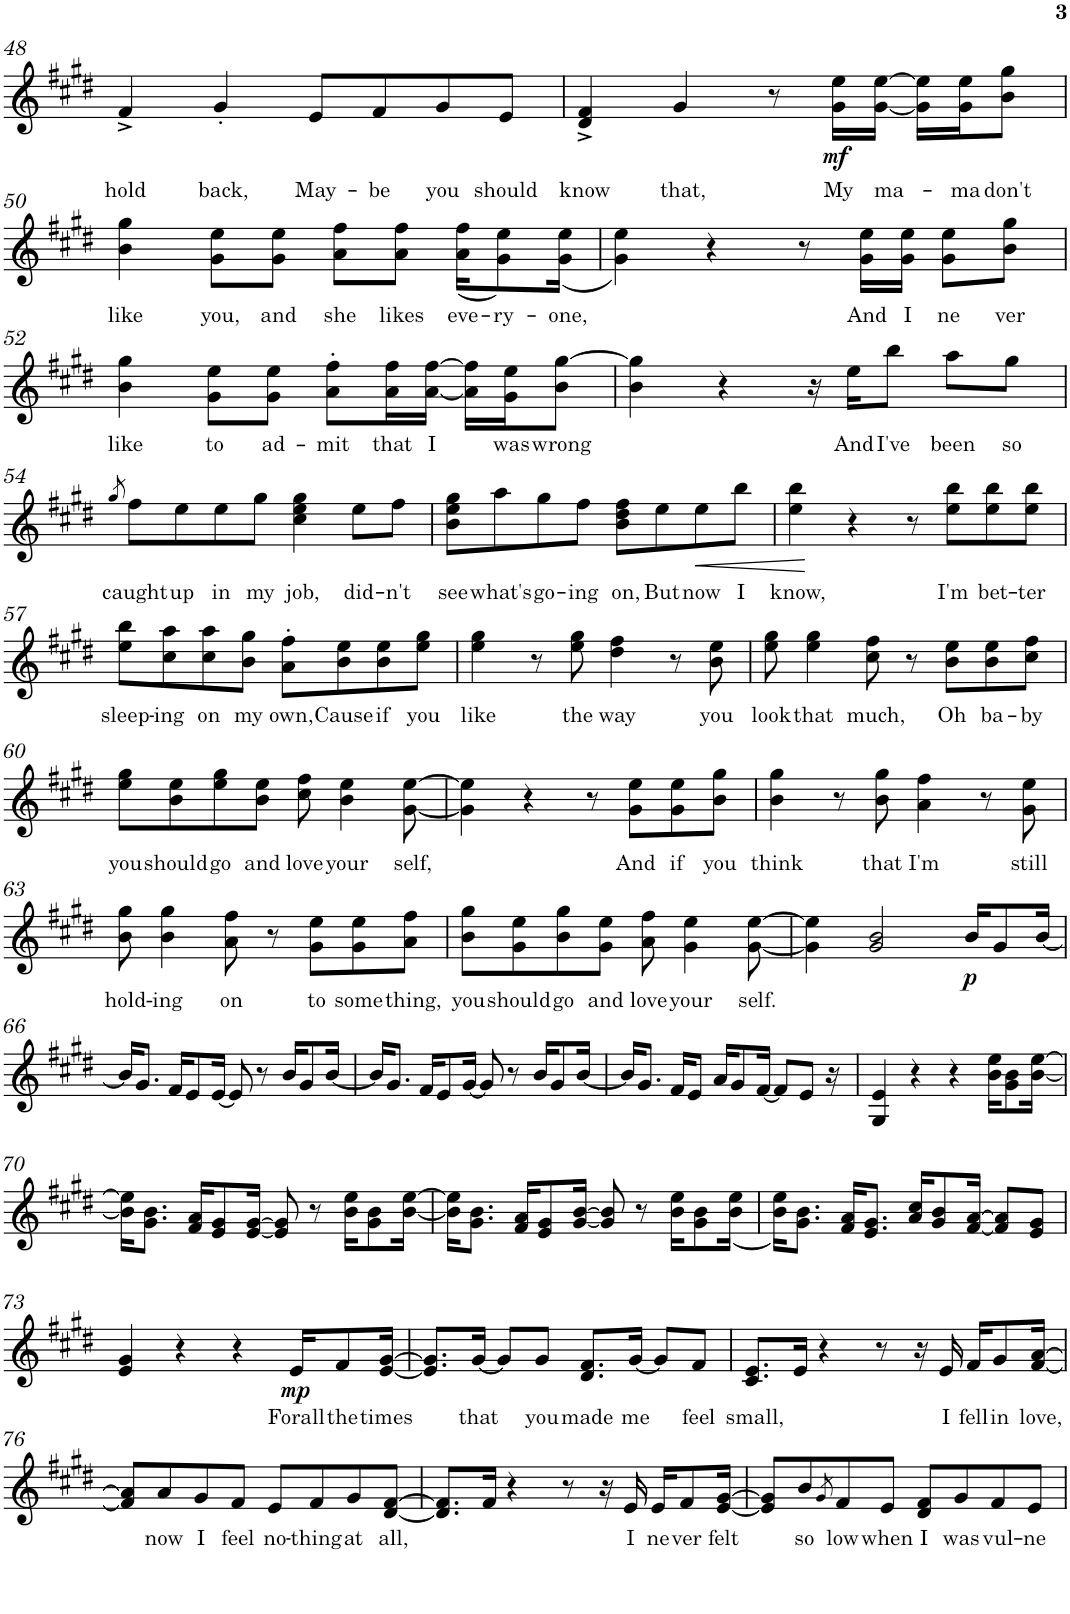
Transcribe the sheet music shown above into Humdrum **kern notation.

**kern	**text	**dynam
*part1	*part1	*part1
*staff1	*staff1	*staff1
*I"Piano	*	*
*I'Pno.	*	*
!!LO:PB:g=z
*clefG2	*	*
*k[f#c#g#d#]	*	*
*M4/4	*	*
=48	=48	=48
!	!LO:LY:b	!
4f#^/	hold	.
!	!LO:LY:b	!
4g#'/	back,	.
!	!LO:LY:b	!
8e/L	May-	.
!	!LO:LY:b	!
8f#/	be	.
!	!LO:LY:b	!
8g#/	you	.
!	!LO:LY:b	!
8e/J	should	.
=49	=49	=49
!	!LO:LY:b	!
4d#/^ 4f#/^	know	.
!	!LO:LY:b	!
4g#/	that,	.
8r	.	.
!	!LO:LY:b	!LO:DY:b
16g#\ 16ee\LL	My	mf
!	!LO:LY:b	!
[16g#\ [16ee\JJ	ma-	.
16g#\] 16ee\]LL	.	.
!	!LO:LY:b	!
16g#\ 16ee\J	ma	.
!	!LO:LY:b	!
8b\ 8gg#\J	don't	.
!!LO:LB:g=z
=50	=50	=50
!	!LO:LY:b	!
4b\ 4gg#\	like	.
!	!LO:LY:b	!
8g#\ 8ee\L	you,	.
!	!LO:LY:b	!
8g#\ 8ee\J	and	.
!	!LO:LY:b	!
8a\ 8ff#\L	she	.
!	!LO:LY:b	!
8a\ 8ff#\J	likes	.
!	!LO:LY:b	!
(<16a\ 16ff#\KL	eve-	.
!	!LO:LY:b	!
8g#\ 8ee\)	ry-	.
!	!LO:LY:b	!
(<16g#\ 16ee\Jk	one,	.
=51	=51	=51
4g#\ 4ee\)	.	.
4r	.	.
8r	.	.
!	!LO:LY:b	!
16g#\ 16ee\LL	And	.
!	!LO:LY:b	!
16g#\ 16ee\JJ	I	.
!	!LO:LY:b	!
8g#\ 8ee\L	ne	.
!	!LO:LY:b	!
8b\ 8gg#\J	ver	.
!!LO:LB:g=z
=52	=52	=52
!	!LO:LY:b	!
4b\ 4gg#\	like	.
!	!LO:LY:b	!
8g#\ 8ee\L	to	.
!	!LO:LY:b	!
8g#\ 8ee\J	ad-	.
!	!LO:LY:b	!
8a\' 8ff#\'L	mit	.
!	!LO:LY:b	!
16a\ 16ff#\L	that	.
!	!LO:LY:b	!
[16a\ [16ff#\JJ	I	.
16a\] 16ff#\]LL	.	.
!	!LO:LY:b	!
16g#\ 16ee\J	was	.
!	!LO:LY:b	!
8b\ [8gg#\J	wrong	.
=53	=53	=53
4b\ 4gg#\]	.	.
4r	.	.
16r	.	.
!	!LO:LY:b	!
16ee\KL	And	.
!	!LO:LY:b	!
8bb\J	I've	.
!	!LO:LY:b	!
8aa\L	been	.
!	!LO:LY:b	!
8gg#\J	so	.
!!LO:LB:g=z
=54	=54	=54
8qgg#/	.	.
!	!LO:LY:b	!
8ff#\L	caught	.
!	!LO:LY:b	!
8ee\	up	.
!	!LO:LY:b	!
8ee\	in	.
!	!LO:LY:b	!
8gg#\J	my	.
!	!LO:LY:b	!
4cc#\ 4ee\ 4gg#\	job,	.
!	!LO:LY:b	!
8ee\L	did-	.
!	!LO:LY:b	!
8ff#\J	n't	.
=55	=55	=55
!	!LO:LY:b	!
8b\ 8ee\ 8gg#\L	see	.
!	!LO:LY:b	!
8aa\	what's	.
!	!LO:LY:b	!
8gg#\	go-	.
!	!LO:LY:b	!
8ff#\J	ing	.
!	!LO:LY:b	!
8b\ 8dd#\ 8ff#\L	on,	.
!	!LO:LY:b	!
8ee\	But	.
!	!LO:LY:b	!LO:HP:b
8ee\	now	<
!	!LO:LY:b	!
8bb\J	I	.
=56	=56	=56
!	!LO:LY:b	!
4ee\ 4bb\	know,	.
4r	.	[
8r	.	.
!	!LO:LY:b	!
8ee\ 8bb\L	I'm	.
!	!LO:LY:b	!
8ee\ 8bb\	bet-	.
!	!LO:LY:b	!
8ee\ 8bb\J	ter	.
!!LO:LB:g=z
=57	=57	=57
!	!LO:LY:b	!
8ee\ 8bb\L	sleep-	.
!	!LO:LY:b	!
8cc#\ 8aa\	ing	.
!	!LO:LY:b	!
8cc#\ 8aa\	on	.
!	!LO:LY:b	!
8b\ 8gg#\J	my	.
!	!LO:LY:b	!
8a\' 8ff#\'L	own,	.
!	!LO:LY:b	!
8b\ 8ee\	Cause	.
!	!LO:LY:b	!
8b\ 8ee\	if	.
!	!LO:LY:b	!
8ee\ 8gg#\J	you	.
=58	=58	=58
!	!LO:LY:b	!
4ee\ 4gg#\	like	.
8r	.	.
!	!LO:LY:b	!
8ee\ 8gg#\	the	.
!	!LO:LY:b	!
4dd#\ 4ff#\	way	.
8r	.	.
!	!LO:LY:b	!
8b\ 8ee\	you	.
=59	=59	=59
!	!LO:LY:b	!
8ee\ 8gg#\	look	.
!	!LO:LY:b	!
4ee\ 4gg#\	that	.
!	!LO:LY:b	!
8cc#\ 8ff#\	much,	.
8r	.	.
!	!LO:LY:b	!
8b\ 8ee\L	Oh	.
!	!LO:LY:b	!
8b\ 8ee\	ba-	.
!	!LO:LY:b	!
8cc#\ 8ff#\J	by	.
!!LO:LB:g=z
=60	=60	=60
!	!LO:LY:b	!
8ee\ 8gg#\L	you	.
!	!LO:LY:b	!
8b\ 8ee\	should	.
!	!LO:LY:b	!
8ee\ 8gg#\	go	.
!	!LO:LY:b	!
8b\ 8ee\J	and	.
!	!LO:LY:b	!
8cc#\ 8ff#\	love	.
!	!LO:LY:b	!
4b\ 4ee\	your	.
!	!LO:LY:b	!
[8g#\ [8ee\	self,	.
=61	=61	=61
4g#\] 4ee\]	.	.
4r	.	.
8r	.	.
!	!LO:LY:b	!
8g#\ 8ee\L	And	.
!	!LO:LY:b	!
8g#\ 8ee\	if	.
!	!LO:LY:b	!
8b\ 8gg#\J	you	.
=62	=62	=62
!	!LO:LY:b	!
4b\ 4gg#\	think	.
8r	.	.
!	!LO:LY:b	!
8b\ 8gg#\	that	.
!	!LO:LY:b	!
4a\ 4ff#\	I'm	.
8r	.	.
!	!LO:LY:b	!
8g#\ 8ee\	still	.
!!LO:LB:g=z
=63	=63	=63
!	!LO:LY:b	!
8b\ 8gg#\	hold-	.
!	!LO:LY:b	!
4b\ 4gg#\	ing	.
!	!LO:LY:b	!
8a\ 8ff#\	on	.
8r	.	.
!	!LO:LY:b	!
8g#\ 8ee\L	to	.
!	!LO:LY:b	!
8g#\ 8ee\	some	.
!	!LO:LY:b	!
8a\ 8ff#\J	thing,	.
=64	=64	=64
!	!LO:LY:b	!
8b\ 8gg#\L	you	.
!	!LO:LY:b	!
8g#\ 8ee\	should	.
!	!LO:LY:b	!
8b\ 8gg#\	go	.
!	!LO:LY:b	!
8g#\ 8ee\J	and	.
!	!LO:LY:b	!
8a\ 8ff#\	love	.
!	!LO:LY:b	!
4g#\ 4ee\	your	.
!	!LO:LY:b	!
[8g#\ [8ee\	self.	.
=65	=65	=65
4g#\] 4ee\]	.	.
2g#/ 2b/	.	.
!	!	!LO:DY:b
16b/KL	.	p
8g#/	.	.
[16b/Jk	.	.
!!LO:LB:g=z
=66	=66	=66
16b/KL]	.	.
8.g#/J	.	.
16f#/KL	.	.
8e/	.	.
[16e/Jk	.	.
8e/]	.	.
8r	.	.
16b/KL	.	.
8g#/	.	.
[16b/Jk	.	.
=67	=67	=67
16b/KL]	.	.
8.g#/J	.	.
16f#/KL	.	.
8e/	.	.
[16g#/Jk	.	.
8g#/]	.	.
8r	.	.
16b/KL	.	.
8g#/	.	.
[16b/Jk	.	.
=68	=68	=68
16b/KL]	.	.
8.g#/J	.	.
16f#/KL	.	.
8e/J	.	.
16a/KL	.	.
8g#/	.	.
[16f#/Jk	.	.
8f#/L]	.	.
8e/J	.	.
16r	.	.
=69	=69	=69
4G#/ 4e/	.	.
4r	.	.
4r	.	.
16b\ 16ee\KL	.	.
8g#\ 8b\	.	.
[16b\ [16ee\Jk	.	.
!!LO:LB:g=z
=70	=70	=70
16b\] 16ee\]KL	.	.
8.g#\ 8.b\J	.	.
16f#/ 16a/KL	.	.
8e/ 8g#/	.	.
[16e/ [16g#/Jk	.	.
8e/] 8g#/]	.	.
8r	.	.
16b\ 16ee\KL	.	.
8g#\ 8b\	.	.
[16b\ [16ee\Jk	.	.
=71	=71	=71
16b\] 16ee\]KL	.	.
8.g#\ 8.b\J	.	.
16f#/ 16a/KL	.	.
8e/ 8g#/	.	.
[16g#/ [16b/Jk	.	.
8g#/] 8b/]	.	.
8r	.	.
16b\ 16ee\KL	.	.
8g#\ 8b\	.	.
(<16b\ 16ee\Jk	.	.
=72	=72	=72
16b\ 16ee\KL)	.	.
8.g#\ 8.b\J	.	.
16f#/ 16a/KL	.	.
8.e/ 8.g#/J	.	.
16a/ 16cc#/KL	.	.
8g#/ 8b/	.	.
[16f#/ [16a/Jk	.	.
8f#/] 8a/]L	.	.
8e/ 8g#/J	.	.
!!LO:LB:g=z
=73	=73	=73
4e/ 4g#/	.	.
4r	.	.
4r	.	.
!	!LO:LY:b	!LO:DY:b
16e/KL	Forall	mp
!	!LO:LY:b	!
8f#/	the	.
!	!LO:LY:b	!
[16e/ [16g#/Jk	times	.
=74	=74	=74
8.e/] 8.g#/]L	.	.
!	!LO:LY:b	!
[16g#/Jk	that	.
8g#/L]	.	.
!	!LO:LY:b	!
8g#/J	you	.
!	!LO:LY:b	!
8.d#/ 8.f#/L	made	.
!	!LO:LY:b	!
[16g#/Jk	me	.
8g#/L]	.	.
!	!LO:LY:b	!
8f#/J	feel	.
=75	=75	=75
!	!LO:LY:b	!
8.c#/ 8.e/L	small,	.
16e/Jk	.	.
4r	.	.
8r	.	.
16r	.	.
!	!LO:LY:b	!
16e/	I	.
!	!LO:LY:b	!
16f#/KL	fell	.
!	!LO:LY:b	!
8g#/	in	.
!	!LO:LY:b	!
[16f#/ [16a/Jk	love,	.
!!LO:LB:g=z
=76	=76	=76
8f#/] 8a/]L	.	.
!	!LO:LY:b	!
8a/	now	.
!	!LO:LY:b	!
8g#/	I	.
!	!LO:LY:b	!
8f#/J	feel	.
!	!LO:LY:b	!
8e/L	no-	.
!	!LO:LY:b	!
8f#/	thing	.
!	!LO:LY:b	!
8g#/	at	.
!	!LO:LY:b	!
[8d#/ [8f#/J	all,	.
=77	=77	=77
8.d#/] 8.f#/]L	.	.
16f#/Jk	.	.
4r	.	.
8r	.	.
16r	.	.
!	!LO:LY:b	!
16e/	I	.
!	!LO:LY:b	!
16e/KL	ne	.
!	!LO:LY:b	!
8f#/	ver	.
!	!LO:LY:b	!
[16e/ [16g#/Jk	felt	.
=78	=78	=78
8e/] 8g#/]L	.	.
!	!LO:LY:b	!
8b/	so	.
8qg#/	.	.
!	!LO:LY:b	!
8f#/	low	.
!	!LO:LY:b	!
8e/J	when	.
!	!LO:LY:b	!
8d#/ 8f#/L	I	.
!	!LO:LY:b	!
8g#/	was	.
!	!LO:LY:b	!
8f#/	vul-	.
!	!LO:LY:b	!
8e/J	ne	.
=	=	=
*-	*-	*-
